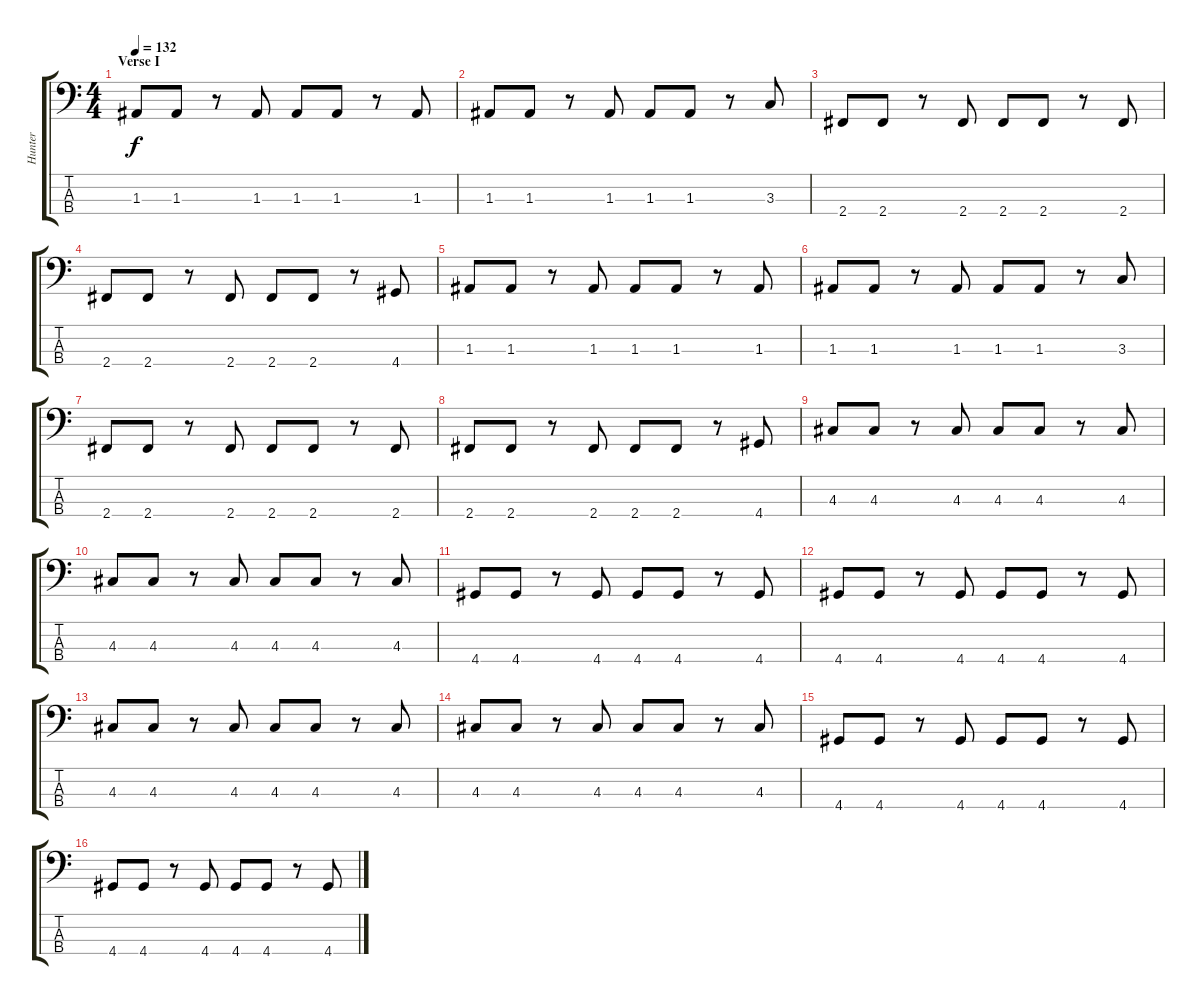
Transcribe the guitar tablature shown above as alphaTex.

\track ("Hunter" "Hunter") {instrument electricbassfinger}
\staff {score tabs}
\tuning (G2 D2 A1 E1) {hide}
\ts (4 4)
\section ("" "Verse I")
\tempo 132
\clef f4
\ks c
1.3.8{dy f} 1.3.8 r.8 1.3.8 1.3.8 1.3.8 r.8 1.3.8 |
1.3.8 1.3.8 r.8 1.3.8 1.3.8 1.3.8 r.8 3.3.8 |
2.4.8 2.4.8 r.8 2.4.8 2.4.8 2.4.8 r.8 2.4.8 |
2.4.8 2.4.8 r.8 2.4.8 2.4.8 2.4.8 r.8 4.4.8 |
1.3.8 1.3.8 r.8 1.3.8 1.3.8 1.3.8 r.8 1.3.8 |
1.3.8 1.3.8 r.8 1.3.8 1.3.8 1.3.8 r.8 3.3.8 |
2.4.8 2.4.8 r.8 2.4.8 2.4.8 2.4.8 r.8 2.4.8 |
2.4.8 2.4.8 r.8 2.4.8 2.4.8 2.4.8 r.8 4.4.8 |
4.3.8 4.3.8 r.8 4.3.8 4.3.8 4.3.8 r.8 4.3.8 |
4.3.8 4.3.8 r.8 4.3.8 4.3.8 4.3.8 r.8 4.3.8 |
4.4.8 4.4.8 r.8 4.4.8 4.4.8 4.4.8 r.8 4.4.8 |
4.4.8 4.4.8 r.8 4.4.8 4.4.8 4.4.8 r.8 4.4.8 |
4.3.8 4.3.8 r.8 4.3.8 4.3.8 4.3.8 r.8 4.3.8 |
4.3.8 4.3.8 r.8 4.3.8 4.3.8 4.3.8 r.8 4.3.8 |
4.4.8 4.4.8 r.8 4.4.8 4.4.8 4.4.8 r.8 4.4.8 |
4.4.8 4.4.8 r.8 4.4.8 4.4.8 4.4.8 r.8 4.4.8
